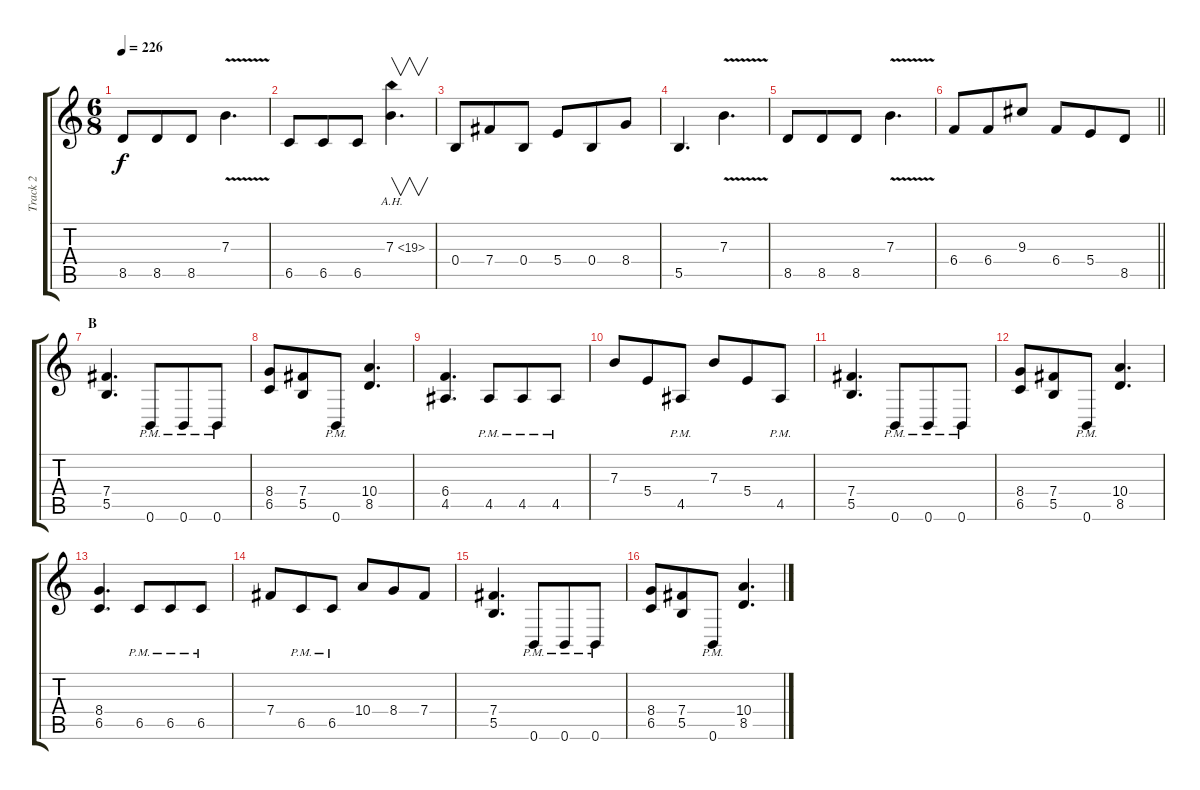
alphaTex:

\track ("Track 2" "Track 2") {instrument distortionguitar}
\staff {score tabs}
\tuning (Db4 Ab3 E3 B2 Gb2 B1) {hide}
\ts (6 8)
\tempo 226
\clef g2
\ks c
8.5.8{dy f} 8.5.8 8.5.8 7.3{v}.4{d} |
6.5.8 6.5.8 6.5.8 7.3{ah 12}.4{v d} |
0.4.8 7.4.8 0.4.8 5.4.8 0.4.8 8.4.8 |
5.5.4{d} 7.3{v}.4{d} |
8.5.8 8.5.8 8.5.8 7.3{v}.4{d} |
\barLineRight lightlight
6.4.8 6.4.8 9.3.8 6.4.8 5.4.8 8.5.8 |
\section ("" "B")
(7.4 5.5).4{d} 0.6{pm}.8 0.6{pm}.8 0.6{pm}.8 |
(8.4 6.5).8 (7.4 5.5).8 0.6{pm}.8 (10.4 8.5).4{d} |
(6.4 4.5).4{d} 4.5{pm}.8 4.5{pm}.8 4.5{pm}.8 |
7.3.8 5.4.8 4.5{pm}.8 7.3.8 5.4.8 4.5{pm}.8 |
(7.4 5.5).4{d} 0.6{pm}.8 0.6{pm}.8 0.6{pm}.8 |
(8.4 6.5).8 (7.4 5.5).8 0.6{pm}.8 (10.4 8.5).4{d} |
(8.4 6.5).4{d} 6.5{pm}.8 6.5{pm}.8 6.5{pm}.8 |
7.4.8 6.5{pm}.8 6.5{pm}.8 10.4.8 8.4.8 7.4.8 |
(7.4 5.5).4{d} 0.6{pm}.8 0.6{pm}.8 0.6{pm}.8 |
(8.4 6.5).8 (7.4 5.5).8 0.6{pm}.8 (10.4 8.5).4{d}
